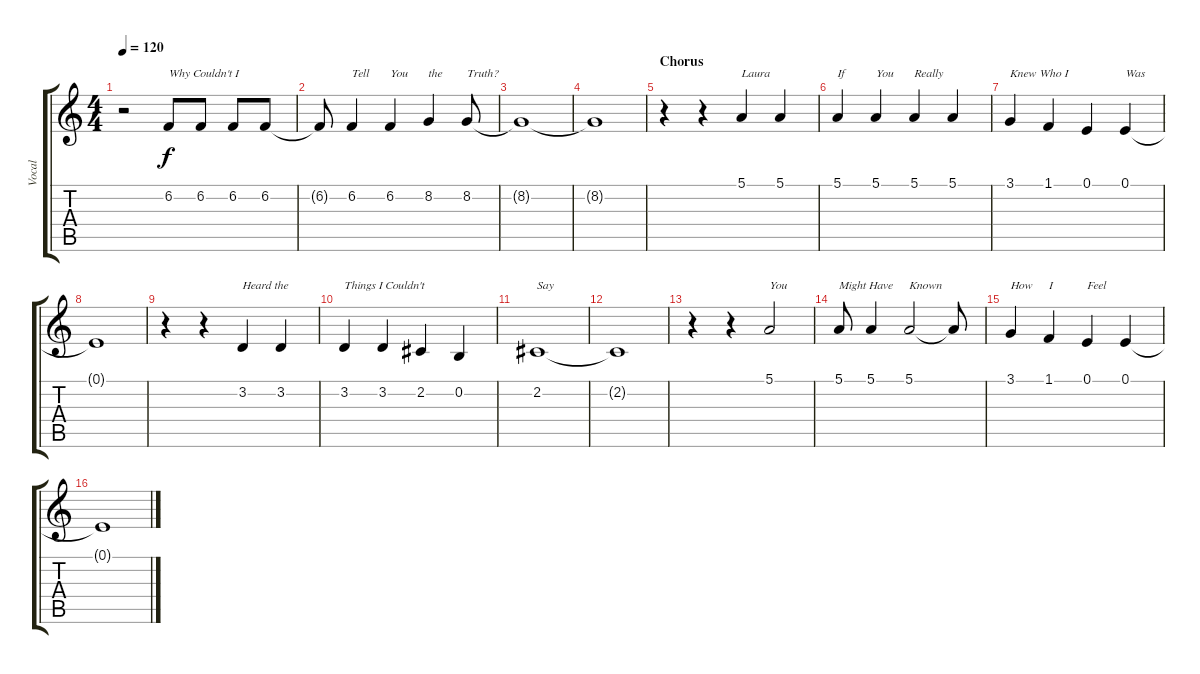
\track ("Vocal" "Vocal") {instrument frenchhorn}
\staff {score tabs}
\tuning (E4 B3 G3 D3 A2 E2) {hide}
\ts (4 4)
\tempo 120
\clef g2
\ks c
r.2{dy f} 6.2.8{txt "Why Couldn't I"} 6.2.8 6.2.8 6.2.8 |
6.2{t}.8 6.2.4{txt "Tell"} 6.2.4{txt "You"} 8.2.4{txt "the"} 8.2.8{txt "Truth?"} |
8.2{t}.1 |
8.2{t}.1 |
\section ("" "Chorus")
r.4 r.4 5.1.4{txt "Laura"} 5.1.4 |
5.1.4{txt "If"} 5.1.4{txt "You"} 5.1.4{txt "Really"} 5.1.4 |
3.1.4{txt "Knew Who I"} 1.1.4 0.1.4 0.1.4{txt "Was"} |
0.1{t}.1 |
r.4 r.4 3.2.4{txt "Heard the"} 3.2.4 |
3.2.4{txt "Things I Couldn't"} 3.2.4 2.2.4 0.2.4 |
2.2.1{txt "Say"} |
2.2{t}.1 |
r.4 r.4 5.1.2{txt "You"} |
5.1.8{txt "Might Have"} 5.1.4 5.1.2{txt "Known"} 5.1{t}.8 |
3.1.4{txt "How"} 1.1.4{txt "I"} 0.1.4{txt "Feel"} 0.1.4 |
0.1{t}.1
